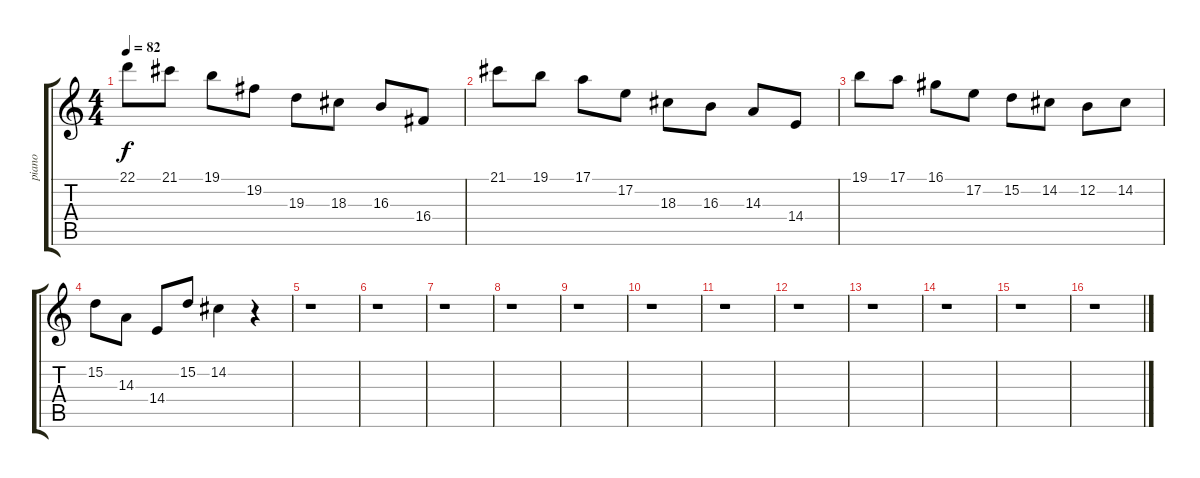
\track ("piano" "piano") {instrument acousticgrandpiano}
\staff {score tabs}
\tuning (E4 B3 G3 D3 A2 E2) {hide}
\ts (4 4)
\tempo 82
\clef g2
\ks c
22.1.8{dy f balance 3} 21.1.8 19.1.8 19.2.8 19.3.8 18.3.8 16.3.8 16.4.8 |
21.1.8{balance 12} 19.1.8 17.1.8 17.2.8 18.3.8 16.3.8 14.3.8 14.4.8 |
19.1.8 17.1.8 16.1.8 17.2.8 15.2.8 14.2.8 12.2.8 14.2.8 |
15.2.8{balance 4} 14.3.8 14.4.8 15.2.8 14.2.4 r.4 |
r.1 |
r.1 |
r.1 |
r.1 |
r.1 |
r.1 |
r.1 |
r.1 |
r.1 |
r.1 |
r.1 |
r.1
